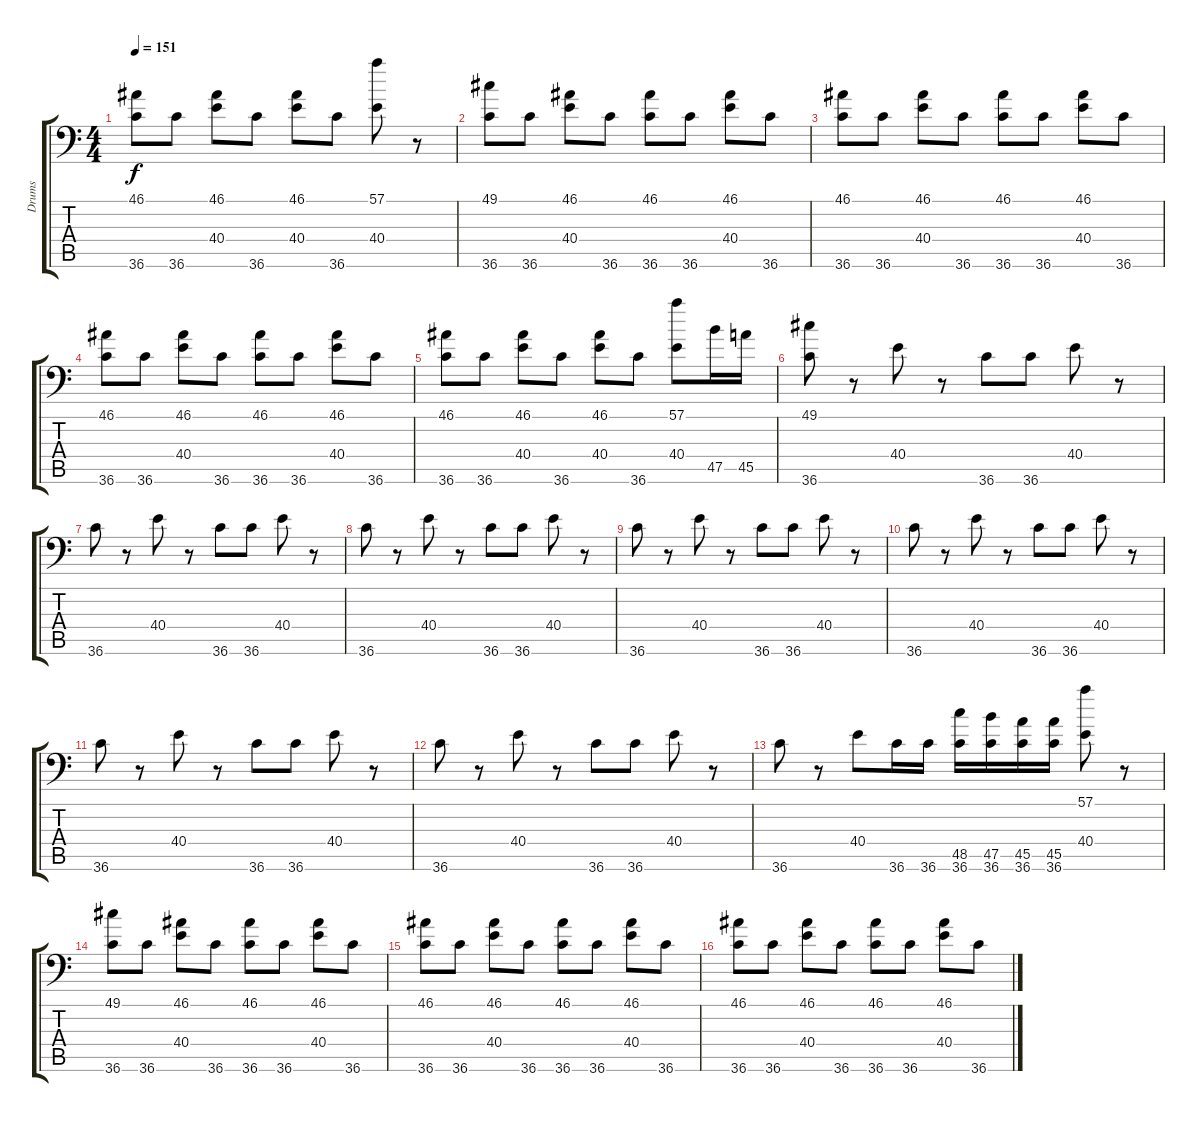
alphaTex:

\track ("Drums" "Drums") {instrument acousticgrandpiano}
\staff {score tabs}
\tuning (C-1 C-1 C-1 C-1 C-1 C-1) {hide}
\ts (4 4)
\tempo 151
\clef f4
\ks c
(46.1 36.6).8{dy f} 36.6.8 (46.1 40.4).8 36.6.8 (46.1 40.4).8 36.6.8 (57.1 40.4).8 r.8 |
(49.1 36.6).8 36.6.8 (46.1 40.4).8 36.6.8 (46.1 36.6).8 36.6.8 (46.1 40.4).8 36.6.8 |
(46.1 36.6).8 36.6.8 (46.1 40.4).8 36.6.8 (46.1 36.6).8 36.6.8 (46.1 40.4).8 36.6.8 |
(46.1 36.6).8 36.6.8 (46.1 40.4).8 36.6.8 (46.1 36.6).8 36.6.8 (46.1 40.4).8 36.6.8 |
(46.1 36.6).8 36.6.8 (46.1 40.4).8 36.6.8 (46.1 40.4).8 36.6.8 (57.1 40.4).8 47.5.16 45.5.16 |
(49.1 36.6).8 r.8 40.4.8 r.8 36.6.8 36.6.8 40.4.8 r.8 |
36.6.8 r.8 40.4.8 r.8 36.6.8 36.6.8 40.4.8 r.8 |
36.6.8 r.8 40.4.8 r.8 36.6.8 36.6.8 40.4.8 r.8 |
36.6.8 r.8 40.4.8 r.8 36.6.8 36.6.8 40.4.8 r.8 |
36.6.8 r.8 40.4.8 r.8 36.6.8 36.6.8 40.4.8 r.8 |
36.6.8 r.8 40.4.8 r.8 36.6.8 36.6.8 40.4.8 r.8 |
36.6.8 r.8 40.4.8 r.8 36.6.8 36.6.8 40.4.8 r.8 |
36.6.8 r.8 40.4.8 36.6.16 36.6.16 (48.5 36.6).16 (47.5 36.6).16 (45.5 36.6).16 (45.5 36.6).16 (57.1 40.4).8 r.8 |
(49.1 36.6).8 36.6.8 (46.1 40.4).8 36.6.8 (46.1 36.6).8 36.6.8 (46.1 40.4).8 36.6.8 |
(46.1 36.6).8 36.6.8 (46.1 40.4).8 36.6.8 (46.1 36.6).8 36.6.8 (46.1 40.4).8 36.6.8 |
(46.1 36.6).8 36.6.8 (46.1 40.4).8 36.6.8 (46.1 36.6).8 36.6.8 (46.1 40.4).8 36.6.8
